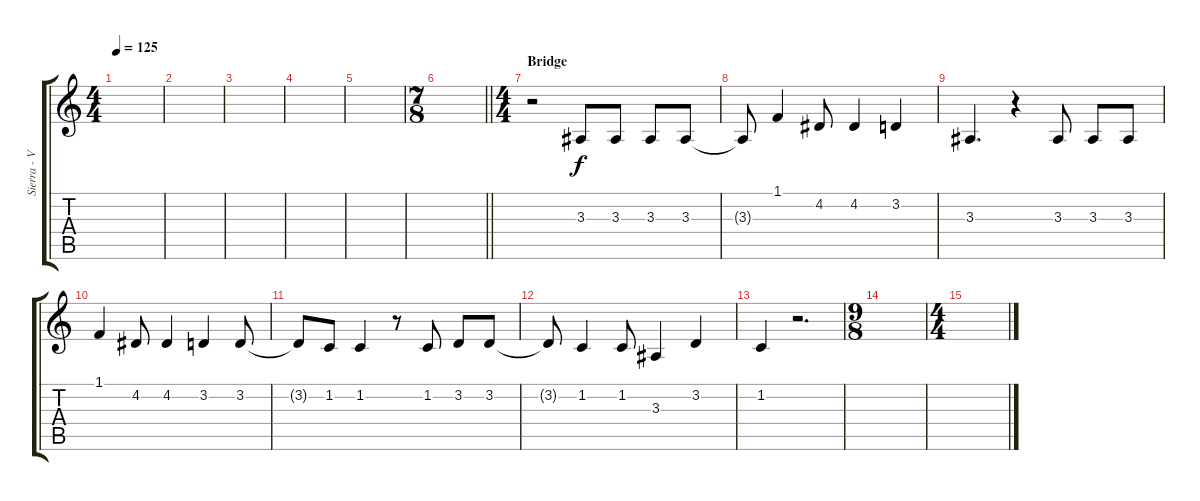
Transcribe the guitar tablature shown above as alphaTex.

\track ("Sierra - Vocals" "Sierra - V") {instrument altosax}
\staff {score tabs}
\tuning (E4 B3 G3 D3 A2 E2) {hide}
\ts (4 4)
\tempo 125
\clef g2
\ks c
|
|
|
|
|
\ts (7 8)
\barLineRight lightlight
|
\ts (4 4)
\section ("" "Bridge")
r.2 3.3.8 3.3.8 3.3.8 3.3.8 |
3.3{t}.8 1.1.4 4.2.8 4.2.4 3.2.4 |
3.3.4{d} r.4 3.3.8 3.3.8 3.3.8 |
1.1.4 4.2.8 4.2.4 3.2.4 3.2.8 |
3.2{t}.8 1.2.8 1.2.4 r.8 1.2.8 3.2.8 3.2.8 |
3.2{t}.8 1.2.4 1.2.8 3.3.4 3.2.4 |
1.2.4 r.2{d} |
\ts (9 8)
|
\ts (4 4)
